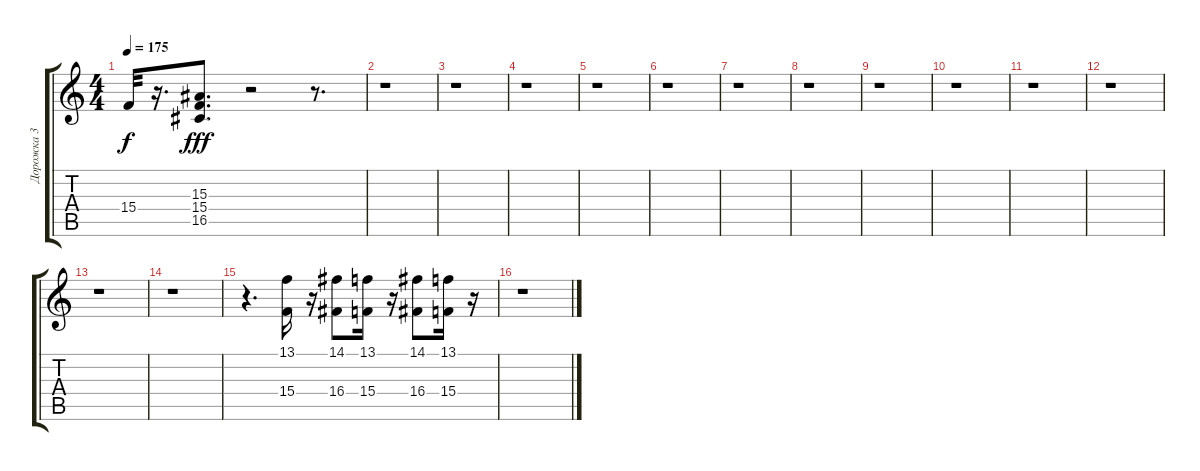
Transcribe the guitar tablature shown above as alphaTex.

\track ("Дорожка 3" "Дорожка 3") {instrument brasssection}
\staff {score tabs}
\tuning (E4 B3 G3 D3 A2 E2) {hide}
\ts (4 4)
\tempo 175
\clef g2
\ks c
15.4{t}.32{dy f} r.16{d} (15.3 15.4 16.5).8{d dy fff} r.2 r.8{d} |
r.1 |
r.1 |
r.1 |
r.1 |
r.1 |
r.1 |
r.1 |
r.1 |
r.1 |
r.1 |
r.1 |
r.1 |
r.1 |
r.4{d} (13.1 15.4).16 r.16 (14.1 16.4).8 (13.1 15.4).16 r.16 (14.1 16.4).8 (13.1 15.4).16 r.16 |
r.1
